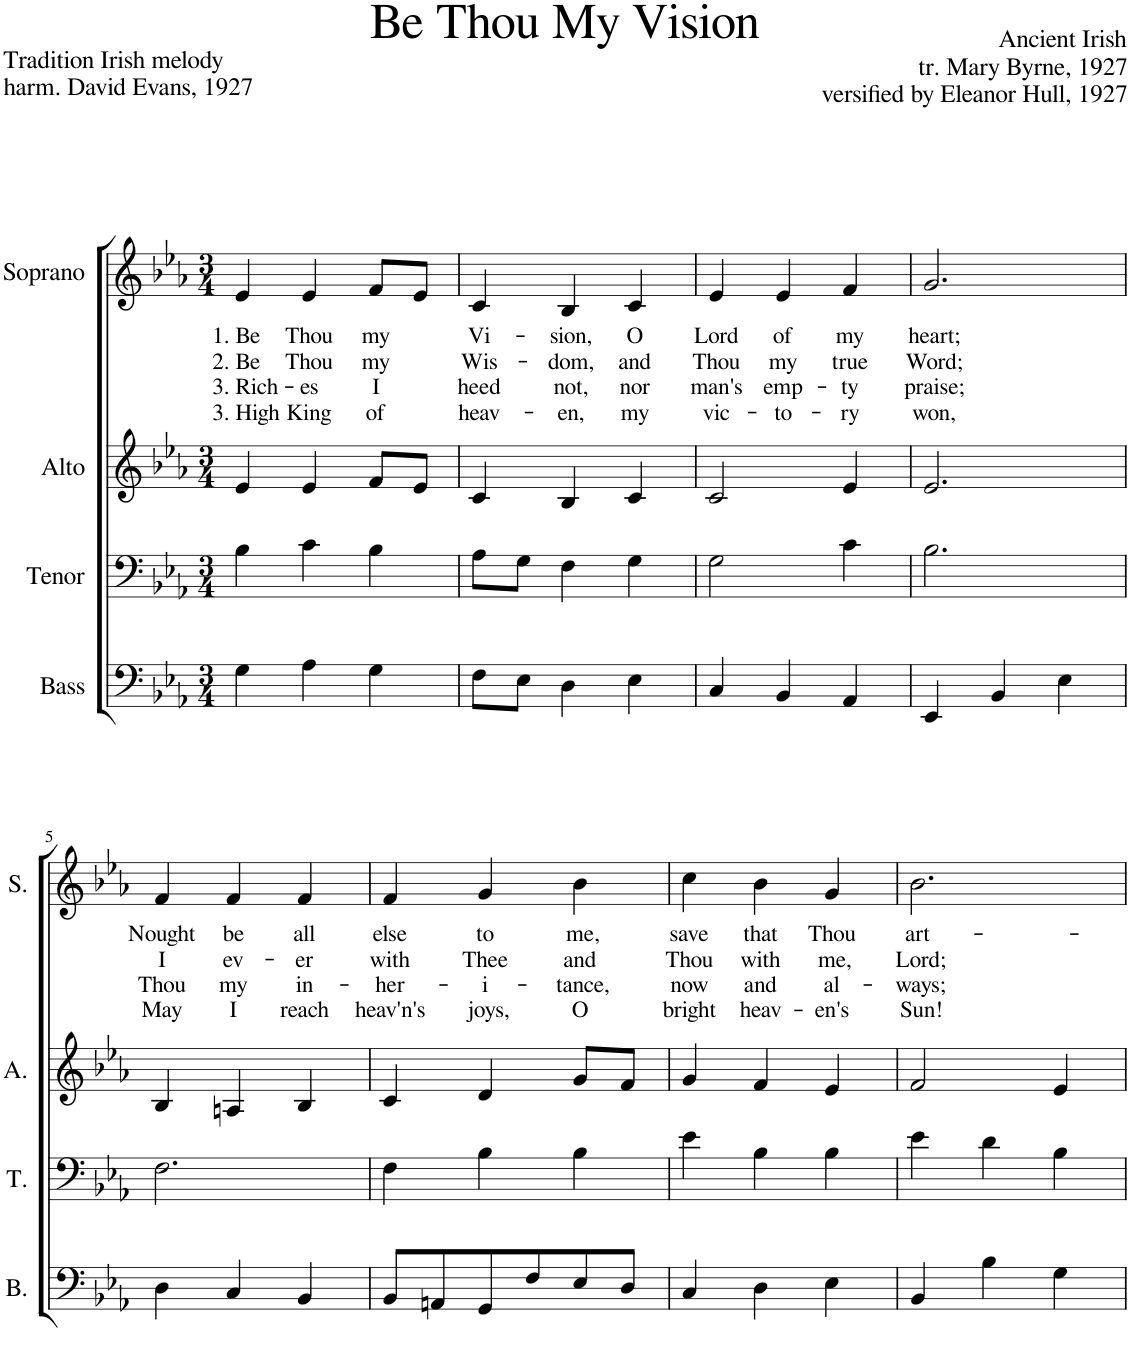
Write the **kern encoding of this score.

**kern	**kern	**kern	**kern	**text	**text	**text	**text
*part4	*part3	*part2	*part1	*part1	*part1	*part1	*part1
*staff4	*staff3	*staff2	*staff1	*staff1	*staff1	*staff1	*staff1
*I"Bass	*I"Tenor	*I"Alto	*I"Soprano	*	*	*	*
*I'B.	*I'T.	*I'A.	*I'S.	*	*	*	*
*clefF4	*clefF4	*clefG2	*clefG2	*	*	*	*
*k[b-e-a-]	*k[b-e-a-]	*k[b-e-a-]	*k[b-e-a-]	*	*	*	*
*M3/4	*M3/4	*M3/4	*M3/4	*	*	*	*
=1	=1	=1	=1	=1	=1	=1	=1
!	!	!	!	!LO:LY:b	!LO:LY:b	!LO:LY:b	!LO:LY:b
4G\	4B-\	4e-/	4e-/	1. Be	2. Be	3. Rich-	3. High
!	!	!	!	!LO:LY:b	!LO:LY:b	!LO:LY:b	!LO:LY:b
4A-\	4c\	4e-/	4e-/	Thou	Thou	-es	King
!	!	!	!	!LO:LY:b	!LO:LY:b	!LO:LY:b	!LO:LY:b
4G\	4B-\	8f/L	8f/L	my	my	I	of
.	.	8e-/J	8e-/J	.	.	.	.
=2	=2	=2	=2	=2	=2	=2	=2
!	!	!	!	!LO:LY:b	!LO:LY:b	!LO:LY:b	!LO:LY:b
8F\L	8A-\L	4c/	4c/	Vi-	Wis-	heed	heav-
8E-\J	8G\J	.	.	.	.	.	.
!	!	!	!	!LO:LY:b	!LO:LY:b	!LO:LY:b	!LO:LY:b
4D\	4F\	4B-/	4B-/	-sion,	-dom,	not,	-en,
!	!	!	!	!LO:LY:b	!LO:LY:b	!LO:LY:b	!LO:LY:b
4E-\	4G\	4c/	4c/	O	and	nor	my
=3	=3	=3	=3	=3	=3	=3	=3
!	!	!	!	!LO:LY:b	!LO:LY:b	!LO:LY:b	!LO:LY:b
4C/	2G\	2c/	4e-/	Lord	Thou	man's	vic-
!	!	!	!	!LO:LY:b	!LO:LY:b	!LO:LY:b	!LO:LY:b
4BB-/	.	.	4e-/	of	my	emp-	-to-
!	!	!	!	!LO:LY:b	!LO:LY:b	!LO:LY:b	!LO:LY:b
4AA-/	4c\	4e-/	4f/	my	true	-ty	-ry
=4	=4	=4	=4	=4	=4	=4	=4
!	!	!	!	!LO:LY:b	!LO:LY:b	!LO:LY:b	!LO:LY:b
4EE-/	2.B-\	2.e-/	2.g/	heart;	Word;	praise;	won,
4BB-/	.	.	.	.	.	.	.
4E-\	.	.	.	.	.	.	.
!!LO:LB:g=z
=5	=5	=5	=5	=5	=5	=5	=5
!	!	!	!	!LO:LY:b	!LO:LY:b	!LO:LY:b	!LO:LY:b
4D\	2.F\	4B-/	4f/	Nought	I	Thou	May
!	!	!	!	!LO:LY:b	!LO:LY:b	!LO:LY:b	!LO:LY:b
4C/	.	4An/	4f/	be	ev-	my	I
!	!	!	!	!LO:LY:b	!LO:LY:b	!LO:LY:b	!LO:LY:b
4BB-/	.	4B-/	4f/	all	-er	in-	reach
=6	=6	=6	=6	=6	=6	=6	=6
!	!	!	!	!LO:LY:b	!LO:LY:b	!LO:LY:b	!LO:LY:b
8BB-/L	4F\	4c/	4f/	else	with	-her-	heav'n's
8AAn/	.	.	.	.	.	.	.
!	!	!	!	!LO:LY:b	!LO:LY:b	!LO:LY:b	!LO:LY:b
8GG/	4B-\	4d/	4g/	to	Thee	-i-	joys,
8F/	.	.	.	.	.	.	.
!	!	!	!	!LO:LY:b	!LO:LY:b	!LO:LY:b	!LO:LY:b
8E-/	4B-\	8g/L	4b-\	me,	and	-tance,	O
8D/J	.	8f/J	.	.	.	.	.
=7	=7	=7	=7	=7	=7	=7	=7
!	!	!	!	!LO:LY:b	!LO:LY:b	!LO:LY:b	!LO:LY:b
4C/	4e-\	4g/	4cc\	save	Thou	now	bright
!	!	!	!	!LO:LY:b	!LO:LY:b	!LO:LY:b	!LO:LY:b
4D\	4B-\	4f/	4b-\	that	with	and	heav-
!	!	!	!	!LO:LY:b	!LO:LY:b	!LO:LY:b	!LO:LY:b
4E-\	4B-\	4e-/	4g/	Thou	me,	al-	-en's
=8	=8	=8	=8	=8	=8	=8	=8
!	!	!	!	!LO:LY:b	!LO:LY:b	!LO:LY:b	!LO:LY:b
4BB-/	4e-\	2f/	2.b-\	art-	Lord;	-ways;	Sun!
4B-\	4d\	.	.	.	.	.	.
4G\	4B-\	4e-/	.	.	.	.	.
=	=	=	=	=	=	=	=
*-	*-	*-	*-	*-	*-	*-	*-
